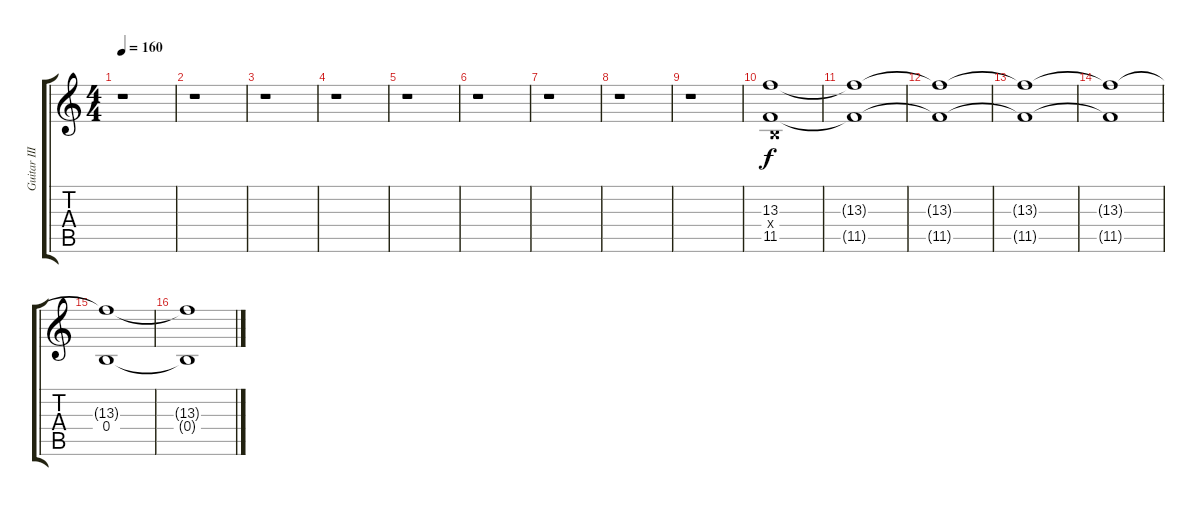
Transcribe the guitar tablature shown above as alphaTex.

\track ("Guitar III" "Guitar III") {instrument overdrivenguitar}
\staff {score tabs}
\tuning (Db4 Ab3 E3 B2 Gb2 Db2) {hide}
\ts (4 4)
\tempo 160
\clef g2
\ks c
r.1{dy f} |
r.1 |
r.1 |
r.1 |
r.1 |
r.1 |
r.1 |
r.1 |
r.1 |
(13.3 0.4{x} 11.5).1 |
(13.3{t} 11.5{t}).1 |
(13.3{t} 11.5{t}).1 |
(13.3{t} 11.5{t}).1 |
(13.3{t} 11.5{t}).1 |
(13.3{t} 0.4).1 |
(13.3{t} 0.4{t}).1
